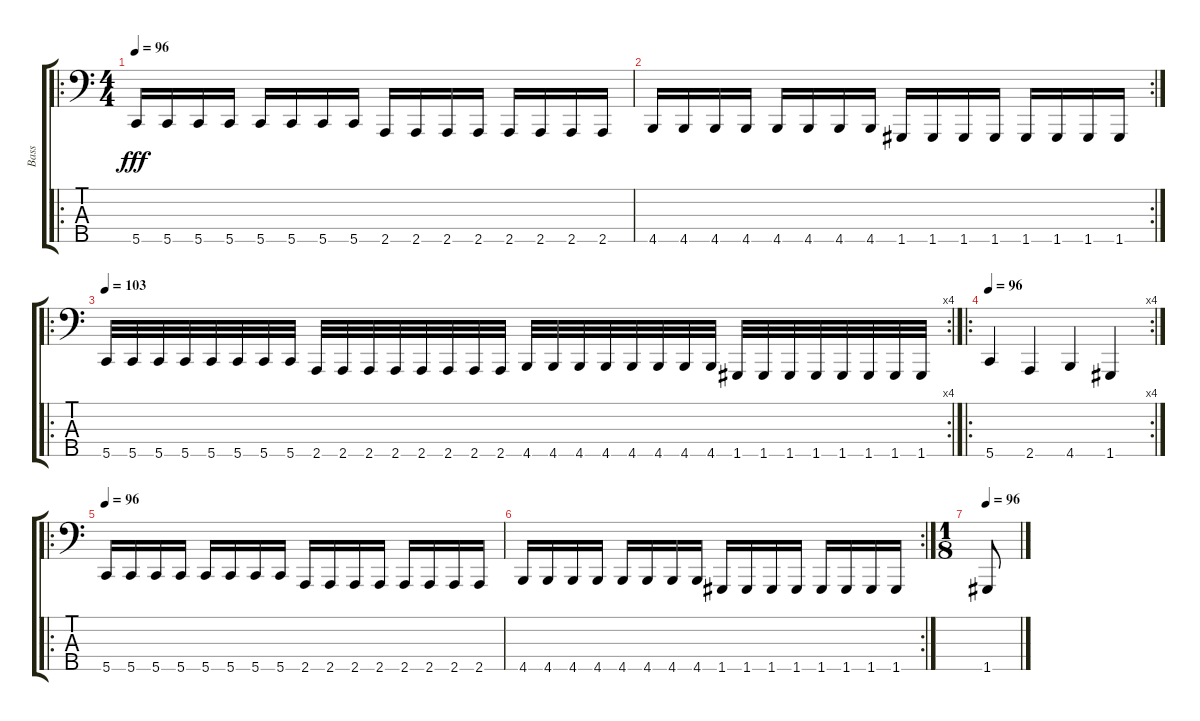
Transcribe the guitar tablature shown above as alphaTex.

\track ("Bass" "Bass") {instrument electricbassfinger}
\staff {score tabs}
\tuning (Eb2 Bb1 F1 C1 G0) {hide}
\ro
\ts (4 4)
\tempo 96
\clef f4
\ks c
5.5.16{dy fff} 5.5.16 5.5.16 5.5.16 5.5.16 5.5.16 5.5.16 5.5.16 2.5.16 2.5.16 2.5.16 2.5.16 2.5.16 2.5.16 2.5.16 2.5.16 |
\rc 2
4.5.16 4.5.16 4.5.16 4.5.16 4.5.16 4.5.16 4.5.16 4.5.16 1.5.16 1.5.16 1.5.16 1.5.16 1.5.16 1.5.16 1.5.16 1.5.16 |
\ro
\rc 4
\tempo 103
5.5.32 5.5.32 5.5.32 5.5.32 5.5.32 5.5.32 5.5.32 5.5.32 2.5.32 2.5.32 2.5.32 2.5.32 2.5.32 2.5.32 2.5.32 2.5.32 4.5.32 4.5.32 4.5.32 4.5.32 4.5.32 4.5.32 4.5.32 4.5.32 1.5.32 1.5.32 1.5.32 1.5.32 1.5.32 1.5.32 1.5.32 1.5.32 |
\ro
\rc 4
\tempo 96
5.5.4 2.5.4 4.5.4 1.5.4 |
\ro
\tempo 96
5.5.16 5.5.16 5.5.16 5.5.16 5.5.16 5.5.16 5.5.16 5.5.16 2.5.16 2.5.16 2.5.16 2.5.16 2.5.16 2.5.16 2.5.16 2.5.16 |
\rc 2
4.5.16 4.5.16 4.5.16 4.5.16 4.5.16 4.5.16 4.5.16 4.5.16 1.5.16 1.5.16 1.5.16 1.5.16 1.5.16 1.5.16 1.5.16 1.5.16 |
\ts (1 8)
\tempo 96
1.5.8
